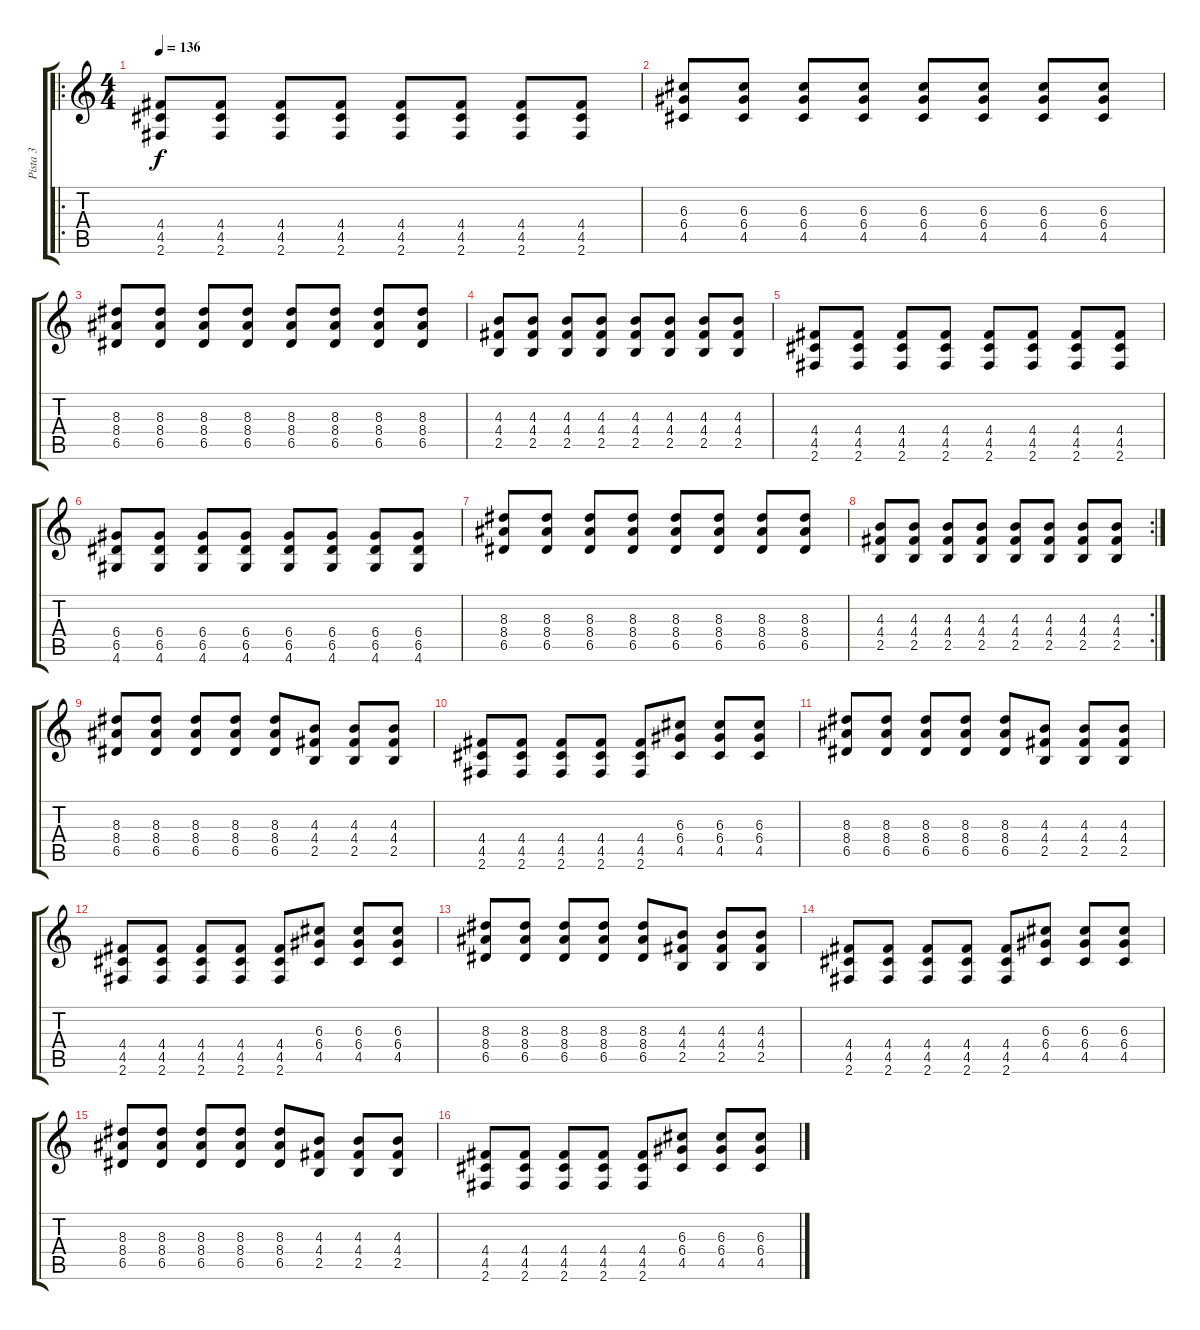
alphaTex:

\track ("Pista 3" "Pista 3") {instrument distortionguitar}
\staff {score tabs}
\tuning (E4 B3 G3 D3 A2 E2) {hide}
\ro
\ts (4 4)
\tempo 136
\clef g2
\ks c
(4.4 4.5 2.6).8{dy f} (4.4 4.5 2.6).8 (4.4 4.5 2.6).8 (4.4 4.5 2.6).8 (4.4 4.5 2.6).8 (4.4 4.5 2.6).8 (4.4 4.5 2.6).8 (4.4 4.5 2.6).8 |
(6.3 6.4 4.5).8 (6.3 6.4 4.5).8 (6.3 6.4 4.5).8 (6.3 6.4 4.5).8 (6.3 6.4 4.5).8 (6.3 6.4 4.5).8 (6.3 6.4 4.5).8 (6.3 6.4 4.5).8 |
(8.3 8.4 6.5).8 (8.3 8.4 6.5).8 (8.3 8.4 6.5).8 (8.3 8.4 6.5).8 (8.3 8.4 6.5).8 (8.3 8.4 6.5).8 (8.3 8.4 6.5).8 (8.3 8.4 6.5).8 |
(4.3 4.4 2.5).8 (4.3 4.4 2.5).8 (4.3 4.4 2.5).8 (4.3 4.4 2.5).8 (4.3 4.4 2.5).8 (4.3 4.4 2.5).8 (4.3 4.4 2.5).8 (4.3 4.4 2.5).8 |
(4.4 4.5 2.6).8 (4.4 4.5 2.6).8 (4.4 4.5 2.6).8 (4.4 4.5 2.6).8 (4.4 4.5 2.6).8 (4.4 4.5 2.6).8 (4.4 4.5 2.6).8 (4.4 4.5 2.6).8 |
(6.4 6.5 4.6).8 (6.4 6.5 4.6).8 (6.4 6.5 4.6).8 (6.4 6.5 4.6).8 (6.4 6.5 4.6).8 (6.4 6.5 4.6).8 (6.4 6.5 4.6).8 (6.4 6.5 4.6).8 |
(8.3 8.4 6.5).8 (8.3 8.4 6.5).8 (8.3 8.4 6.5).8 (8.3 8.4 6.5).8 (8.3 8.4 6.5).8 (8.3 8.4 6.5).8 (8.3 8.4 6.5).8 (8.3 8.4 6.5).8 |
\rc 2
(4.3 4.4 2.5).8 (4.3 4.4 2.5).8 (4.3 4.4 2.5).8 (4.3 4.4 2.5).8 (4.3 4.4 2.5).8 (4.3 4.4 2.5).8 (4.3 4.4 2.5).8 (4.3 4.4 2.5).8 |
(8.3 8.4 6.5).8 (8.3 8.4 6.5).8 (8.3 8.4 6.5).8 (8.3 8.4 6.5).8 (8.3 8.4 6.5).8 (4.3 4.4 2.5).8 (4.3 4.4 2.5).8 (4.3 4.4 2.5).8 |
(4.4 4.5 2.6).8 (4.4 4.5 2.6).8 (4.4 4.5 2.6).8 (4.4 4.5 2.6).8 (4.4 4.5 2.6).8 (6.3 6.4 4.5).8 (6.3 6.4 4.5).8 (6.3 6.4 4.5).8 |
(8.3 8.4 6.5).8 (8.3 8.4 6.5).8 (8.3 8.4 6.5).8 (8.3 8.4 6.5).8 (8.3 8.4 6.5).8 (4.3 4.4 2.5).8 (4.3 4.4 2.5).8 (4.3 4.4 2.5).8 |
(4.4 4.5 2.6).8 (4.4 4.5 2.6).8 (4.4 4.5 2.6).8 (4.4 4.5 2.6).8 (4.4 4.5 2.6).8 (6.3 6.4 4.5).8 (6.3 6.4 4.5).8 (6.3 6.4 4.5).8 |
(8.3 8.4 6.5).8 (8.3 8.4 6.5).8 (8.3 8.4 6.5).8 (8.3 8.4 6.5).8 (8.3 8.4 6.5).8 (4.3 4.4 2.5).8 (4.3 4.4 2.5).8 (4.3 4.4 2.5).8 |
(4.4 4.5 2.6).8 (4.4 4.5 2.6).8 (4.4 4.5 2.6).8 (4.4 4.5 2.6).8 (4.4 4.5 2.6).8 (6.3 6.4 4.5).8 (6.3 6.4 4.5).8 (6.3 6.4 4.5).8 |
(8.3 8.4 6.5).8 (8.3 8.4 6.5).8 (8.3 8.4 6.5).8 (8.3 8.4 6.5).8 (8.3 8.4 6.5).8 (4.3 4.4 2.5).8 (4.3 4.4 2.5).8 (4.3 4.4 2.5).8 |
(4.4 4.5 2.6).8 (4.4 4.5 2.6).8 (4.4 4.5 2.6).8 (4.4 4.5 2.6).8 (4.4 4.5 2.6).8 (6.3 6.4 4.5).8 (6.3 6.4 4.5).8 (6.3 6.4 4.5).8
